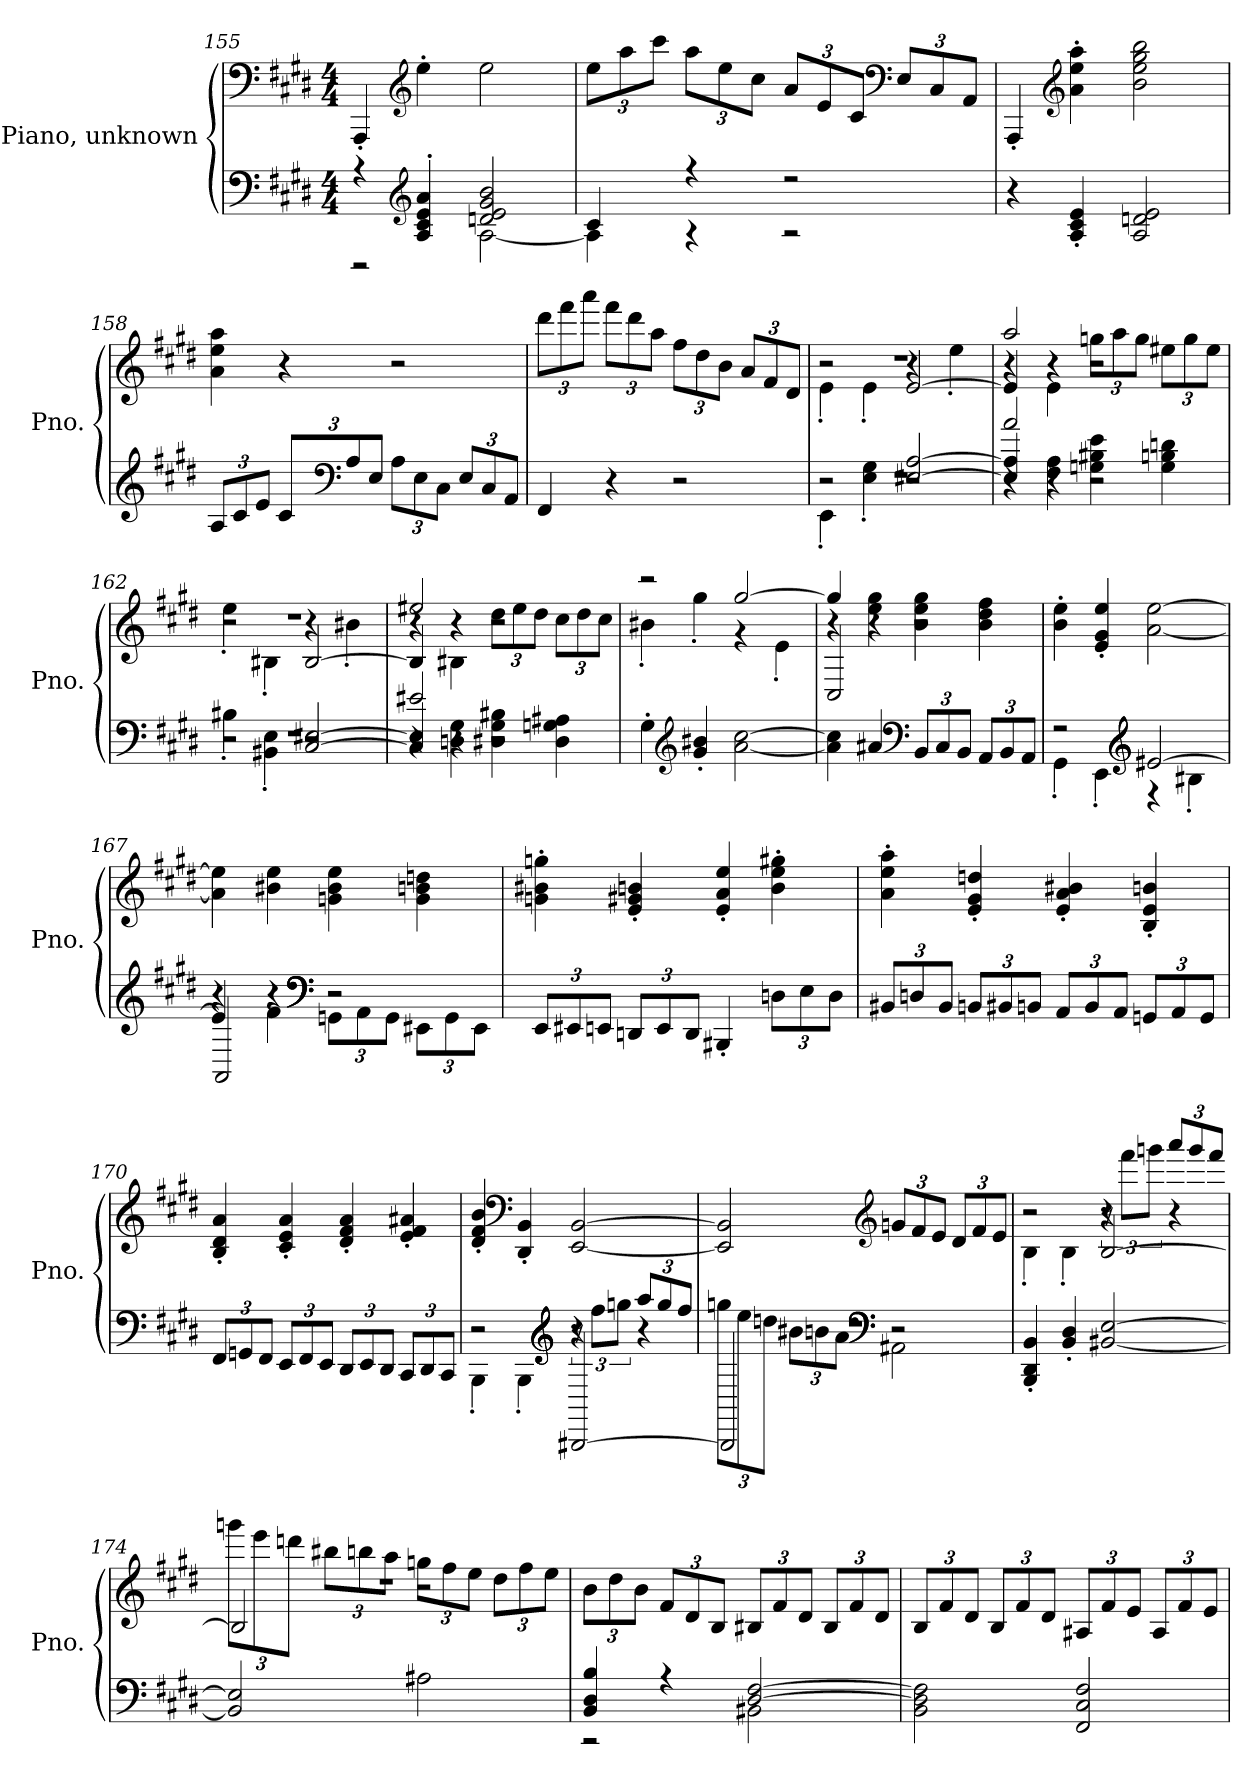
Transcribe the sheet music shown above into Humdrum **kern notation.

**kern	**kern
*part1	*part1
*staff2	*staff1
*I"Piano, unknown	*
*I'Pno.	*
!!LO:LB:g=z
*clefF4	*clefF4
*k[f#c#g#d#]	*k[f#c#g#d#]
*M4/4	*M4/4
=155	=155
*^	*
4r	2r	4AAA'/
*clefG2	*	*clefG2
4A/' 4c#/' 4e/' 4a/'	.	4ee'\
2dn/ 2e/ 2g#/ 2b/	[2A\	2ee\
=156	=156	=156
*	*	*Xbrackettup
4c#/	4A\]	12ee\L
.	.	12aa\
.	.	12ccc#\J
4r	4r	12aa\L
.	.	12ee\
.	.	12cc#\J
2r	2r	12a/L
.	.	12e/
.	.	12c#/J
*	*	*clefF4
.	.	12E/L
.	.	12C#/
.	.	12AA/J
*v	*v	*
=157	=157
4r	4AAA'/
*	*clefG2
4A/' 4c#/' 4e/'	4a\' 4ee\' 4aa\'
2A/ 2dn/ 2e/	2b\ 2ee\ 2gg#\ 2bb\
=158	=158
*Xbrackettup	*
12A/L	4a\ 4ee\ 4aa\
12c#/	.
12e/J	.
12c#/L	4r
*clefF4	*
12A/	.
12E/J	.
12A\L	2r
12E\	.
12C#\J	.
12E/L	.
12C#/	.
12AA/J	.
!!LO:LB:g=z
=159	=159
4FF#/	12ddd#\L
.	12fff#\
.	12aaa\J
4r	12fff#\L
.	12ddd#\
.	12aa\J
2r	12ff#\L
.	12dd#\
.	12b\J
.	12a/L
.	12f#/
.	12d#/J
=160	=160
*^	*^
*	*^	*	*^
1r	4EE'\	2r	1r	4e'\	2r
.	4E\' 4G#\'	.	.	4e'\	.
.	2r	[2E#X/ [2A/	.	4r	[2e/
.	.	.	.	4ee'\	.
=161	=161	=161	=161	=161	=161
2a/	4r	4E#/] 4A/]	2aa/	4r	4e/]
.	4F#\ 4A\	4r	.	4e\	4r
2r	4Gn\ 4B#X\ 4e\	2r	2r	12ggn\L	2r
.	.	.	.	12aa\	.
.	.	.	.	12gg\J	.
.	4G\ 4Bn\ 4dn\	.	.	12ee#X\L	.
.	.	.	.	12gg\	.
.	.	.	.	12ee#\J	.
=162	=162	=162	=162	=162	=162
1r	4B#X'\	2r	1r	4ee'\	2r
.	4BB#X\' 4E\'	.	.	4B#X'\	.
.	2r	[2C#/ [2E#X/	.	4r	[2B#/
.	.	.	.	4b#X'\	.
!!LO:LB:g=z	!!	!!
=163	=163	=163	=163	=163	=163
2e#X/	4r	4C#/] 4E#/]	2ee#X/	4r	4B#/]
.	4Dn\ 4G#\	4r	.	4B#X\	4r
2r	4D#X\ 4G#\ 4B#X\	2r	2r	12dd#\L	2r
.	.	.	.	12ee#\	.
.	.	.	.	12dd#\J	.
.	4D#\ 4Gn\ 4A#X\	.	.	12cc#\L	.
.	.	.	.	12dd#\	.
.	.	.	.	12cc#\J	.
*v	*v	*v	*	*	*
*	*	*v	*v
=164	=164	=164
4G#'\	2r	4b#X'\
*clefG2	*	*
4g#/' 4b#X/'	.	4gg#'\
[2a\ [2cc#\	[2gg#/	4r
.	.	4e'\
=165	=165	=165
*	*	*^
4a\] 4cc#\]	4gg#/]	4r	2C#/
4a#X/	4r	4ee\ 4gg#\	.
*clefF4	*	*	*
12BB/L	2r	4b\ 4ee\ 4gg#\	2r
12C#/	.	.	.
12BB/J	.	.	.
12AA/L	.	4b\ 4dd#\ 4ff#\	.
12BB/	.	.	.
12AA/J	.	.	.
*	*v	*v	*v
=166	=166
*^	*
2r	4GG#'\	4b\' 4ee\'
.	4EE'\	4e/' 4g#/' 4ee/'
*clefG2	*	*
[2e#X/	4r	[2a\ [2ee\
.	4B#X'\	.
!!LO:PB:g=z
=167	=167	=167
*	*^	*
4e#/]	4r	2AA/	4a\] 4ee\]
4r	4f#\	.	4b#X\ 4ee\
*clefF4	*	*	*
2r	12GGn\L	2r	4gn\ 4b#\ 4ee\
.	12AA\	.	.
.	12GG\J	.	.
.	12EE#X\L	.	4g\ 4bn\ 4ddn\
.	12GG\	.	.
.	12EE#\J	.	.
*v	*v	*v	*
=168	=168
12EE/L	4gn\' 4b#X\' 4ggn\'
12EE#X/	.
12EEn/J	.
12DDn/L	4e/' 4g#X/' 4bn/'
12EE/	.
12DD/J	.
4BBB#X'/	4e/' 4a/' 4ee/'
12Dn\L	4b\' 4ee\' 4gg#X\'
12E\	.
12D\J	.
=169	=169
12BB#X/L	4a\' 4ee\' 4aa\'
12Dn/	.
12BB#/J	.
12BBn/L	4e/' 4g#/' 4ddn/'
12BB#X/	.
12BBn/J	.
12AA/L	4e/' 4a/' 4b#X/'
12BB/	.
12AA/J	.
12GGn/L	4B/' 4e/' 4bn/'
12AA/	.
12GG/J	.
!!LO:LB:g=z
=170	=170
12FF#/L	4B/' 4d#/' 4a/'
12GGn/	.
12FF#/J	.
12EE/L	4c#/' 4e/' 4a/'
12FF#/	.
12EE/J	.
12DD#/L	4d#/' 4f#/' 4a/'
12EE/	.
12DD#/J	.
12CC#/L	4e/' 4f#/' 4a#X/'
12DD#/	.
12CC#/J	.
=171	=171
*^	*
*	*^	*
2r	4BBB'\	2r	4d#/' 4f#/' 4b/'
*	*	*	*clefF4
.	4BBB'\	.	4DD#/' 4BB/'
*clefG2	*	*	*
*	*brackettup	*	*
4r	12r	[2BBB#X/	[2EE/ [2BB/
.	12ff#\L	.	.
.	12ggn\J	.	.
*Xbrackettup	*	*	*
12aa/L	4r	.	.
12gg/	.	.	.
12ff#/J	.	.	.
!!LO:LB:g=z
=172	=172	=172	=172
1r	12ggn\L	2BBB#/]	2EE/] 2BB/]
.	12ee\	.	.
.	12ddn\J	.	.
.	12b#X\L	.	.
.	12bn\	.	.
.	12a\J	.	.
*clefF4	*	*	*clefG2
.	2AA#X\	2r	12gn/L
.	.	.	12f#/
.	.	.	12e/J
.	.	.	12d#/L
.	.	.	12f#/
.	.	.	12e/J
*v	*v	*v	*
=173	=173
*	*^
*	*	*^
4BBB/' 4DD#/' 4BB/'	2r	4B'\	2r
4BB/' 4D#/'	.	4B'\	.
*	*	*brackettup	*
[2BB#X/ [2E/	4r	12r	[2B/
.	.	12fff#\L	.
.	.	12gggn\J	.
*	*Xbrackettup	*	*
.	12aaa/L	4r	.
.	12ggg/	.	.
.	12fff#/J	.	.
!!LO:LB:g=z	!!	!!
=174	=174	=174	=174
2BB#/] 2E/]	1r	12gggn\L	2B/]
.	.	12eee\	.
.	.	12dddn\J	.
.	.	12bb#X\L	.
.	.	12bbn\	.
.	.	12aa\J	.
2A#X\	.	12ggn\L	2r
.	.	12ff#\	.
.	.	12ee\J	.
.	.	12dd#\L	.
.	.	12ff#\	.
.	.	12ee\J	.
*	*v	*v	*v
=175	=175
*^	*
4BB/ 4D#/ 4B/	2r	12b\L
.	.	12dd#\
.	.	12b\J
4r	.	12f#/L
.	.	12d#/
.	.	12B/J
[2D#/ [2F#/	2BB#X\	12B#X/L
.	.	12f#/
.	.	12d#/J
.	.	12B#/L
.	.	12f#/
.	.	12d#/J
*v	*v	*
=176	=176
2BB\ 2D#\] 2F#\]	12B/L
.	12f#/
.	12d#/J
.	12B/L
.	12f#/
.	12d#/J
2FF#/ 2C#/ 2F#/	12A#X/L
.	12f#/
.	12e/J
.	12A#/L
.	12f#/
.	12e/J
=	=
*-	*-
